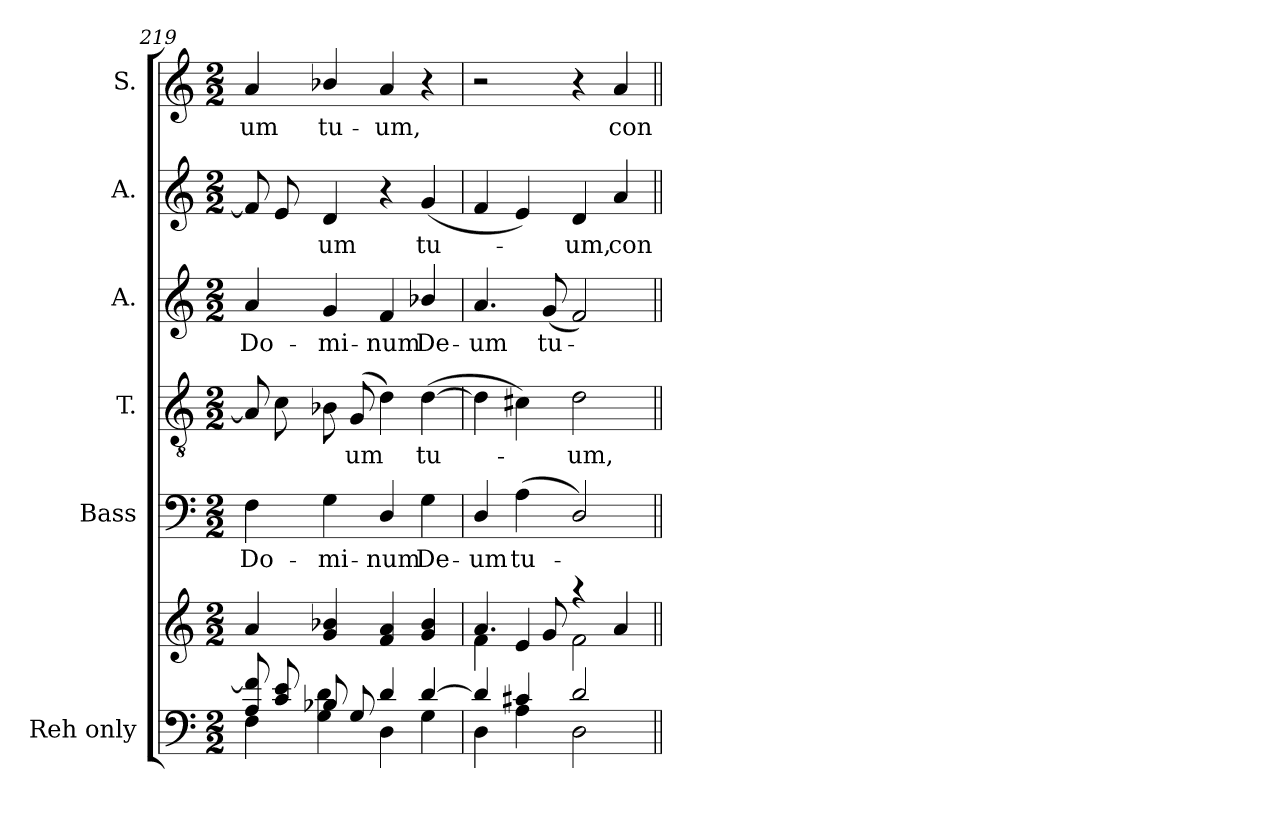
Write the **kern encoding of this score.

**kern	**kern	**kern	**text	**kern	**text	**kern	**text	**kern	**text	**kern	**text
*part6	*part6	*part5	*part5	*part4	*part4	*part3	*part3	*part2	*part2	*part1	*part1
*staff7	*staff6	*staff5	*staff5	*staff4	*staff4	*staff3	*staff3	*staff2	*staff2	*staff1	*staff1
*I"Reh only	*	*I"Bass	*	*I"T.	*	*I"A.	*	*I"A.	*	*I"S.	*
*	*	*I'B.	*	*	*	*	*	*	*	*	*
*clefF4	*clefG2	*clefF4	*	*clefGv2	*	*clefG2	*	*clefG2	*	*clefG2	*
*	*	*	*	*	*	*ITrd7c12	*	*ITrd7c12	*	*	*
*k[]	*k[]	*k[]	*	*k[]	*	*k[]	*	*k[]	*	*k[]	*
*C:	*C:	*C:	*	*C:	*	*C:	*	*C:	*	*C:	*
*M2/2	*M2/2	*M2/2	*	*M2/2	*	*M2/2	*	*M2/2	*	*M2/2	*
=219	=219	=219	=219	=219	=219	=219	=219	=219	=219	=219	=219
*^	*	*	*	*	*	*	*	*	*	*	*
!	!	!	!	!LO:LY:b	!	!	!	!LO:LY:b	!	!	!	!LO:LY:b
8A/ 8f/]	4F\	4a/	4F\	Do-	8A/]	.	4A/	Do-	8F/]	.	4a/	-um
8c/ 8e/	.	.	.	.	8c\	.	.	.	8E/	.	.	.
!	!	!	!	!LO:LY:b	!	!	!	!LO:LY:b	!	!LO:LY:b	!	!LO:LY:b
8B-X/	4G\ 4d\	4g/ 4b-X/	4G\	-mi-	8B-X\	.	4G/	-mi-	4D/	-um	4b-X/	tu-
!	!	!	!	!	!	!LO:LY:b	!	!	!	!	!	!
8G/	.	.	.	.	(8G/	-um	.	.	.	.	.	.
!	!	!	!	!LO:LY:b	!	!	!	!LO:LY:b	!	!	!	!LO:LY:b
4d/	4D\	4f/ 4a/	4D/	-num	4d\)	.	4F/	-num	4r	.	4a/	-um,
!	!	!	!	!LO:LY:b	!	!LO:LY:b	!	!LO:LY:b	!	!LO:LY:b	!	!
[>4d/	4G\	4g/ 4b-/	4G\	De-	(<[<4d\	tu-	4B-X/	De-	(4G/	tu-	4r	.
=220	=220	=220	=220	=220	=220	=220	=220	=220	=220	=220	=220	=220
*	*	*^	*	*	*	*	*	*	*	*	*	*
!	!	!	!	!	!LO:LY:b	!	!	!	!LO:LY:b	!	!	!	!
4d/]	4D\	4.a/	4f\	4D/	-um	4d\]	.	4.A/	-um	4F/	.	2r	.
!	!	!	!	!	!LO:LY:b	!	!	!	!	!	!	!	!
4c#X/	4A\	.	4e/	(>4A\	tu-	4c#X\)	.	.	.	4E/)	.	.	.
!	!	!	!	!	!	!	!	!	!LO:LY:b	!	!	!	!
.	.	8g/	.	.	.	.	.	(<8G/	tu-	.	.	.	.
!	!	!	!	!	!	!	!LO:LY:b	!	!	!	!LO:LY:b	!	!
2d/	2D\	4raa	2f\	2D/)	.	2d\	-um,	2F/)	.	4D/	-um,	4r	.
!	!	!	!	!	!	!	!	!	!	!	!LO:LY:b	!	!LO:LY:b
.	.	4a/	.	.	.	.	.	.	.	4A/	con-	4a/	con-
*v	*v	*	*	*	*	*	*	*	*	*	*	*	*
*	*v	*v	*	*	*	*	*	*	*	*	*	*
=||	=||	=||	=||	=||	=||	=||	=||	=||	=||	=||	=||
*-	*-	*-	*-	*-	*-	*-	*-	*-	*-	*-	*-
